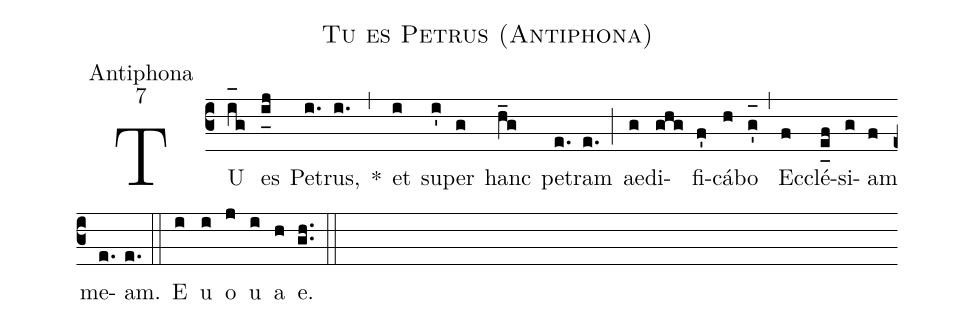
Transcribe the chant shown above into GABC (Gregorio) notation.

name:Tu es Petrus (Antiphona);
office-part:Antiphona;
mode:7;
%%
(c3) TU(i_[oh:h]g) es(i_[uh:l]j) Pe(i.)trus,(i.) *(,) et(i) su(i')per(g) hanc(h_g) pe(e.)tram(e.) (;) ae(g)di(ghg)fi(f')cá(h)bo(g'_[oh:h]) (,) Ec(f)clé(e_[uh:l]f)si(g)am(f) me(e.)am.(e.) (::) <eu>E(i) u(i) o(j) u(i) a(h) e.</eu>(gh..) (::)
